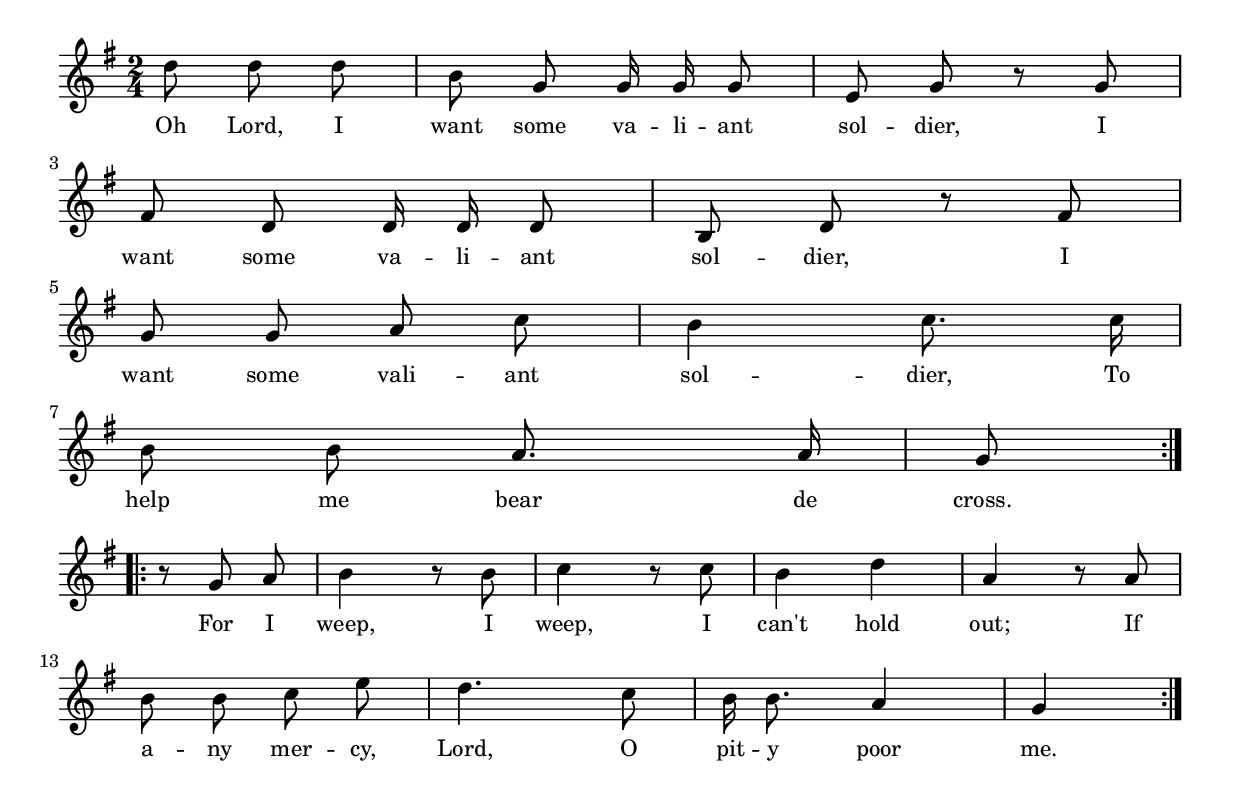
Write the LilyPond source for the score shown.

% 067.ly - Score sheet for "Sine Vallant Soldier"
% Copyright (C) 2007  Marcus Brinkmann <marcus@gnu.org>
%
% This score sheet is free software; you can redistribute it and/or
% modify it under the terms of the Creative Commons Legal Code
% Attribution-ShareALike as published by Creative Commons; either
% version 2.0 of the License, or (at your option) any later version.
%
% This score sheet is distributed in the hope that it will be useful,
% but WITHOUT ANY WARRANTY; without even the implied warranty of
% MERCHANTABILITY or FITNESS FOR A PARTICULAR PURPOSE.  See the
% Creative Commons Legal Code Attribution-ShareALike for more details.
%
% You should have received a copy of the Creative Commons Legal Code
% Attribution-ShareALike along with this score sheet; if not, write to
% Creative Commons, 543 Howard Street, 5th Floor,
% San Francisco, CA 94105-3013  United States

\version "2.10.0"

%\header
%{
%  title = "Sine Vallant Soldier"
%  composer = "trad."
%}

melody =
<<
     \context Voice
    {
	\set Staff.midiInstrument = "acoustic grand"
	\override Staff.VerticalAxisGroup #'minimum-Y-extent = #'(0 . 0)
	
	\autoBeamOff

	\time 2/4
	\clef violin
	\key g \major
	{
	    \repeat volta 2
	    {
		\partial 8*3 d''8 d'' d'' | b'8 g' g'16 g' g'8 | e'8 g' r g' |
		\break
		fis'8 d' d'16 d' d'8 | b8 d' r fis' |
		\break
		g'8 g' a' c'' | b'4 c''8. c''16 |
		\break
		b'8 b' a'8. a'16 | g'8
	    }

	    \break
	    \repeat volta 2
	    {
		\partial 8*3 r8 g' a' | b'4 r8 b' | c''4 r8 c''8 |
		b'4 d'' | a'4 r8 a' |
		\break
		b'8 b' c'' e'' | d''4. c''8 |
		b'16 b'8. a'4 | g'4
	    }
	}
    }
    \lyricsto "" \new Lyrics
    {
        \override LyricText #'font-size = #0
        \override StanzaNumber #'font-size = #-1

	Oh Lord, I want some va -- li -- ant sol -- dier,
	I want some va -- li -- ant sol -- dier,
	%% FIXME: valiant should be below the two notes.
	I want some vali -- ant sol -- dier,
	To help me bear de cross.
	For I weep, I weep, I can't hold out;
	If a -- ny mer -- cy, Lord, O pit -- y poor me.
    }
>>


\score
{
  \new Staff { \melody }

  \layout { indent = 0.0 }
}

\score
{
  \new Staff { \unfoldRepeats \melody }

  
  \midi {
    \context {
      \Score
      tempoWholesPerMinute = #(ly:make-moment 60 4)
      }
    }


}
